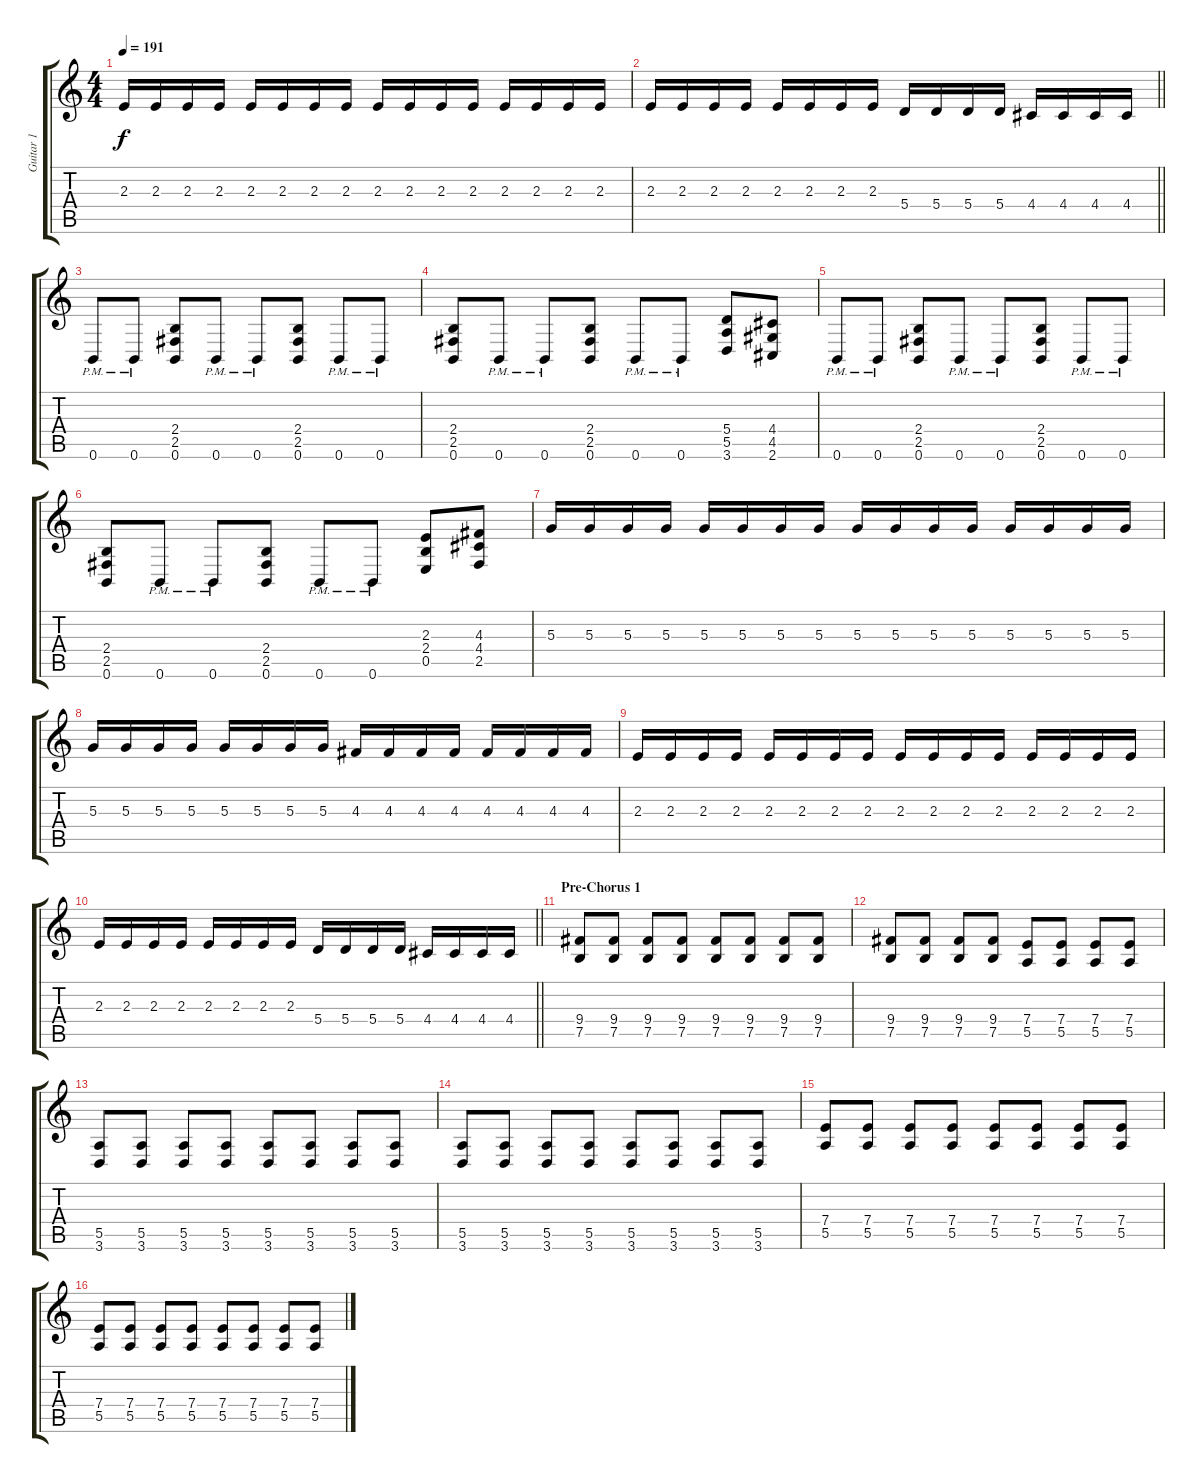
\track ("Guitar 1" "Guitar 1") {instrument distortionguitar}
\staff {score tabs}
\tuning (B3 Gb3 D3 A2 E2 B1) {hide}
\ts (4 4)
\tempo 191
\clef g2
\ks c
2.3.16{dy f} 2.3.16 2.3.16 2.3.16 2.3.16 2.3.16 2.3.16 2.3.16 2.3.16 2.3.16 2.3.16 2.3.16 2.3.16 2.3.16 2.3.16 2.3.16 |
\barLineRight lightlight
2.3.16 2.3.16 2.3.16 2.3.16 2.3.16 2.3.16 2.3.16 2.3.16 5.4.16 5.4.16 5.4.16 5.4.16 4.4.16 4.4.16 4.4.16 4.4.16 |
\section ("" "")
0.6{pm}.8{volume 14} 0.6{pm}.8 (2.4 2.5 0.6).8 0.6{pm}.8 0.6{pm}.8 (2.4 2.5 0.6).8 0.6{pm}.8 0.6{pm}.8 |
(2.4 2.5 0.6).8 0.6{pm}.8 0.6{pm}.8 (2.4 2.5 0.6).8 0.6{pm}.8 0.6{pm}.8 (5.4 5.5 3.6).8 (4.4 4.5 2.6).8 |
0.6{pm}.8 0.6{pm}.8 (2.4 2.5 0.6).8 0.6{pm}.8 0.6{pm}.8 (2.4 2.5 0.6).8 0.6{pm}.8 0.6{pm}.8 |
(2.4 2.5 0.6).8 0.6{pm}.8 0.6{pm}.8 (2.4 2.5 0.6).8 0.6{pm}.8 0.6{pm}.8 (2.3 2.4 0.5).8 (4.3 4.4 2.5).8 |
5.3.16{volume 16} 5.3.16 5.3.16 5.3.16 5.3.16 5.3.16 5.3.16 5.3.16 5.3.16 5.3.16 5.3.16 5.3.16 5.3.16 5.3.16 5.3.16 5.3.16 |
5.3.16 5.3.16 5.3.16 5.3.16 5.3.16 5.3.16 5.3.16 5.3.16 4.3.16 4.3.16 4.3.16 4.3.16 4.3.16 4.3.16 4.3.16 4.3.16 |
2.3.16 2.3.16 2.3.16 2.3.16 2.3.16 2.3.16 2.3.16 2.3.16 2.3.16 2.3.16 2.3.16 2.3.16 2.3.16 2.3.16 2.3.16 2.3.16 |
\barLineRight lightlight
2.3.16 2.3.16 2.3.16 2.3.16 2.3.16 2.3.16 2.3.16 2.3.16 5.4.16 5.4.16 5.4.16 5.4.16 4.4.16 4.4.16 4.4.16 4.4.16 |
\section ("" "Pre-Chorus 1")
(9.4 7.5).8{volume 14} (9.4 7.5).8 (9.4 7.5).8 (9.4 7.5).8 (9.4 7.5).8 (9.4 7.5).8 (9.4 7.5).8 (9.4 7.5).8 |
(9.4 7.5).8 (9.4 7.5).8 (9.4 7.5).8 (9.4 7.5).8 (7.4 5.5).8 (7.4 5.5).8 (7.4 5.5).8 (7.4 5.5).8 |
(5.5 3.6).8 (5.5 3.6).8 (5.5 3.6).8 (5.5 3.6).8 (5.5 3.6).8 (5.5 3.6).8 (5.5 3.6).8 (5.5 3.6).8 |
(5.5 3.6).8 (5.5 3.6).8 (5.5 3.6).8 (5.5 3.6).8 (5.5 3.6).8 (5.5 3.6).8 (5.5 3.6).8 (5.5 3.6).8 |
(7.4 5.5).8 (7.4 5.5).8 (7.4 5.5).8 (7.4 5.5).8 (7.4 5.5).8 (7.4 5.5).8 (7.4 5.5).8 (7.4 5.5).8 |
(7.4 5.5).8 (7.4 5.5).8 (7.4 5.5).8 (7.4 5.5).8 (7.4 5.5).8 (7.4 5.5).8 (7.4 5.5).8 (7.4 5.5).8
